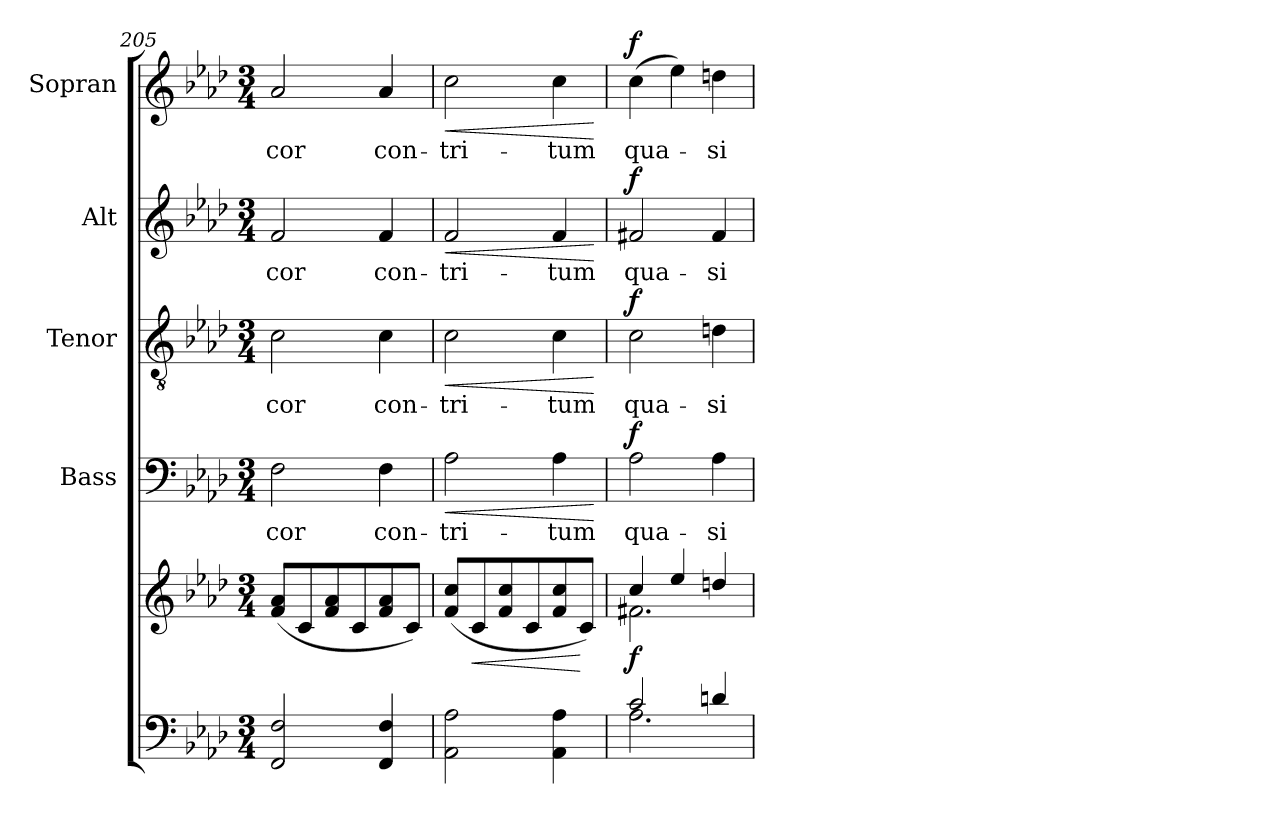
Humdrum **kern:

**kern	**kern	**dynam	**kern	**text	**dynam	**kern	**text	**dynam	**kern	**text	**dynam	**kern	**text	**dynam
*part5	*part5	*part5	*part4	*part4	*part4	*part3	*part3	*part3	*part2	*part2	*part2	*part1	*part1	*part1
*staff6	*staff5	*staff5/6	*staff4	*staff4	*staff4	*staff3	*staff3	*staff3	*staff2	*staff2	*staff2	*staff1	*staff1	*staff1
*	*	*	*I"Bass	*	*	*I"Tenor	*	*	*I"Alt	*	*	*I"Sopran	*	*
*	*	*	*I'B.	*	*	*I'T.	*	*	*I'A.	*	*	*I'S.	*	*
*clefF4	*clefG2	*	*clefF4	*	*	*clefGv2	*	*	*clefG2	*	*	*clefG2	*	*
*k[b-e-a-d-]	*k[b-e-a-d-]	*	*k[b-e-a-d-]	*	*	*k[b-e-a-d-]	*	*	*k[b-e-a-d-]	*	*	*k[b-e-a-d-]	*	*
*A-:	*A-:	*	*A-:	*	*	*A-:	*	*	*A-:	*	*	*A-:	*	*
*M3/4	*M3/4	*	*M3/4	*	*	*M3/4	*	*	*M3/4	*	*	*M3/4	*	*
=205	=205	=205	=205	=205	=205	=205	=205	=205	=205	=205	=205	=205	=205	=205
!	!	!	!	!LO:LY:b	!	!	!LO:LY:b	!	!	!LO:LY:b	!	!	!LO:LY:b	!
2FF/ 2F/	(<8f/ 8a-/L	.	2F\	cor	.	2c\	cor	.	2f/	cor	.	2a-/	cor	.
.	8c/	.	.	.	.	.	.	.	.	.	.	.	.	.
.	8f/ 8a-/	.	.	.	.	.	.	.	.	.	.	.	.	.
.	8c/	.	.	.	.	.	.	.	.	.	.	.	.	.
!	!	!	!	!LO:LY:b	!	!	!LO:LY:b	!	!	!LO:LY:b	!	!	!LO:LY:b	!
4FF/ 4F/	8f/ 8a-/	.	4F\	con-	.	4c\	con-	.	4f/	con-	.	4a-/	con-	.
.	8c/J)	.	.	.	.	.	.	.	.	.	.	.	.	.
=206	=206	=206	=206	=206	=206	=206	=206	=206	=206	=206	=206	=206	=206	=206
!	!	!	!	!LO:LY:b	!LO:HP:b	!	!LO:LY:b	!LO:HP:b	!	!LO:LY:b	!LO:HP:b	!	!LO:LY:b	!LO:HP:b
2AA-\ 2A-\	(<8f/ 8cc/L	.	2A-\	-tri-	<	2c\	-tri-	<	2f/	-tri-	<	2cc\	-tri-	<
!	!	!LO:HP:b	!	!	!	!	!	!	!	!	!	!	!	!
.	8c/	<	.	.	.	.	.	.	.	.	.	.	.	.
.	8f/ 8cc/	.	.	.	.	.	.	.	.	.	.	.	.	.
.	8c/	.	.	.	.	.	.	.	.	.	.	.	.	.
!	!	!	!	!LO:LY:b	!	!	!LO:LY:b	!	!	!LO:LY:b	!	!	!LO:LY:b	!
4AA-\ 4A-\	8f/ 8cc/	.	4A-\	-tum	.	4c\	-tum	.	4f/	-tum	.	4cc\	-tum	.
.	8c/J)	[	.	.	.	.	.	.	.	.	.	.	.	.
.	.	.	.	.	[	.	.	[	.	.	[	.	.	[
=207	=207	=207	=207	=207	=207	=207	=207	=207	=207	=207	=207	=207	=207	=207
*^	*^	*	*	*	*	*	*	*	*	*	*	*	*	*
!	!	!	!	!LO:DY:b	!	!LO:LY:b	!LO:DY:a	!	!LO:LY:b	!LO:DY:a	!	!LO:LY:b	!LO:DY:a	!	!LO:LY:b	!LO:DY:a
2c/	2.A-\	4cc/	2.f#X\	f	2A-\	qua-	f	2c\	qua-	f	2f#X/	qua-	f	(>4cc\	qua-	f
.	.	4ee-/	.	.	.	.	.	.	.	.	.	.	.	4ee-\)	.	.
!	!	!	!	!	!	!LO:LY:b	!	!	!LO:LY:b	!	!	!LO:LY:b	!	!	!LO:LY:b	!
4dn/	.	4ddn/	.	.	4A-\	-si	.	4dn\	-si	.	4f#/	-si	.	4ddn\	-si	.
*v	*v	*	*	*	*	*	*	*	*	*	*	*	*	*	*	*
*	*v	*v	*	*	*	*	*	*	*	*	*	*	*	*	*
=	=	=	=	=	=	=	=	=	=	=	=	=	=	=
*-	*-	*-	*-	*-	*-	*-	*-	*-	*-	*-	*-	*-	*-	*-
